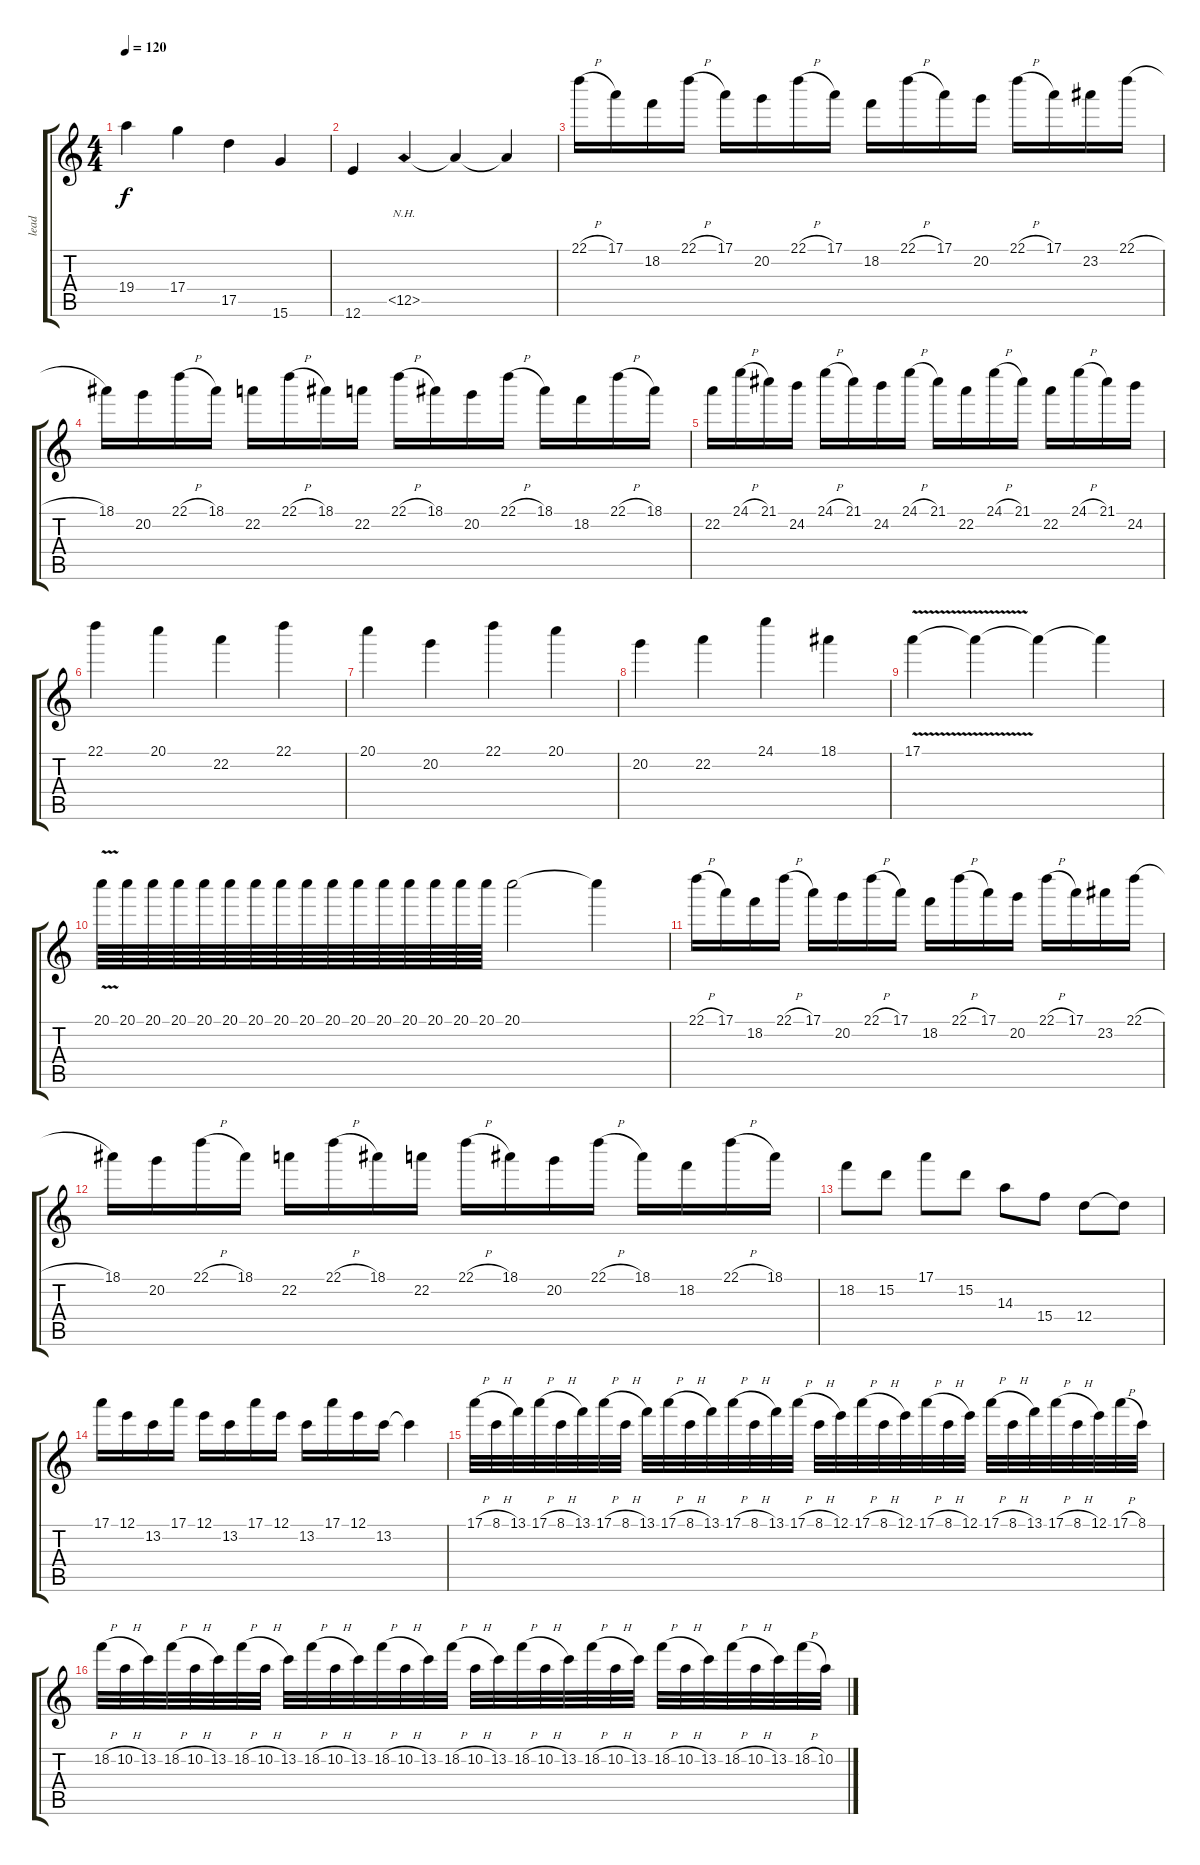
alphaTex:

\track ("lead" "lead") {instrument distortionguitar}
\staff {score tabs}
\tuning (E4 B3 G3 D3 A2 E2) {hide}
\ts (4 4)
\tempo 120
\clef g2
\ks c
19.4.4{dy f} 17.4.4 17.5.4 15.6.4 |
12.6.4 12.5{nh}.4 12.5{t}.4 12.5{t}.4 |
22.1{h}.16 17.1.16 18.2.16 22.1{h}.16 17.1.16 20.2.16 22.1{h}.16 17.1.16 18.2.16 22.1{h}.16 17.1.16 20.2.16 22.1{h}.16 17.1.16 23.2.16 22.1{h}.16 |
18.1.16 20.2.16 22.1{h}.16 18.1.16 22.2.16 22.1{h}.16 18.1.16 22.2.16 22.1{h}.16 18.1.16 20.2.16 22.1{h}.16 18.1.16 18.2.16 22.1{h}.16 18.1.16 |
22.2.16 24.1{h}.16 21.1.16 24.2.16 24.1{h}.16 21.1.16 24.2.16 24.1{h}.16 21.1.16 22.2.16 24.1{h}.16 21.1.16 22.2.16 24.1{h}.16 21.1.16 24.2.16 |
22.1.4 20.1.4 22.2.4 22.1.4 |
20.1.4 20.2.4 22.1.4 20.1.4 |
20.2.4 22.2.4 24.1.4 18.1.4 |
17.1{v}.4 17.1{t}.4 17.1{t}.4 17.1{t}.4 |
20.1{v}.64 20.1.64 20.1.64 20.1.64 20.1.64 20.1.64 20.1.64 20.1.64 20.1.64 20.1.64 20.1.64 20.1.64 20.1.64 20.1.64 20.1.64 20.1.64 20.1.2 20.1{t}.4 |
22.1{h}.16 17.1.16 18.2.16 22.1{h}.16 17.1.16 20.2.16 22.1{h}.16 17.1.16 18.2.16 22.1{h}.16 17.1.16 20.2.16 22.1{h}.16 17.1.16 23.2.16 22.1{h}.16 |
18.1.16 20.2.16 22.1{h}.16 18.1.16 22.2.16 22.1{h}.16 18.1.16 22.2.16 22.1{h}.16 18.1.16 20.2.16 22.1{h}.16 18.1.16 18.2.16 22.1{h}.16 18.1.16 |
18.2.8 15.2.8 17.1.8 15.2.8 14.3.8 15.4.8 12.4.8 12.4{t}.8 |
17.1.16 12.1.16 13.2.16 17.1.16 12.1.16 13.2.16 17.1.16 12.1.16 13.2.16 17.1.16 12.1.16 13.2.16 13.2{t}.4 |
17.1{h}.32 8.1{h}.32 13.1.32 17.1{h}.32 8.1{h}.32 13.1.32 17.1{h}.32 8.1{h}.32 13.1.32 17.1{h}.32 8.1{h}.32 13.1.32 17.1{h}.32 8.1{h}.32 13.1.32 17.1{h}.32 8.1{h}.32 12.1.32 17.1{h}.32 8.1{h}.32 12.1.32 17.1{h}.32 8.1{h}.32 12.1.32 17.1{h}.32 8.1{h}.32 13.1.32 17.1{h}.32 8.1{h}.32 12.1.32 17.1{h}.32 8.1.32 |
18.2{h}.32 10.2{h}.32 13.2.32 18.2{h}.32 10.2{h}.32 13.2.32 18.2{h}.32 10.2{h}.32 13.2.32 18.2{h}.32 10.2{h}.32 13.2.32 18.2{h}.32 10.2{h}.32 13.2.32 18.2{h}.32 10.2{h}.32 13.2.32 18.2{h}.32 10.2{h}.32 13.2.32 18.2{h}.32 10.2{h}.32 13.2.32 18.2{h}.32 10.2{h}.32 13.2.32 18.2{h}.32 10.2{h}.32 13.2.32 18.2{h}.32 10.2.32
